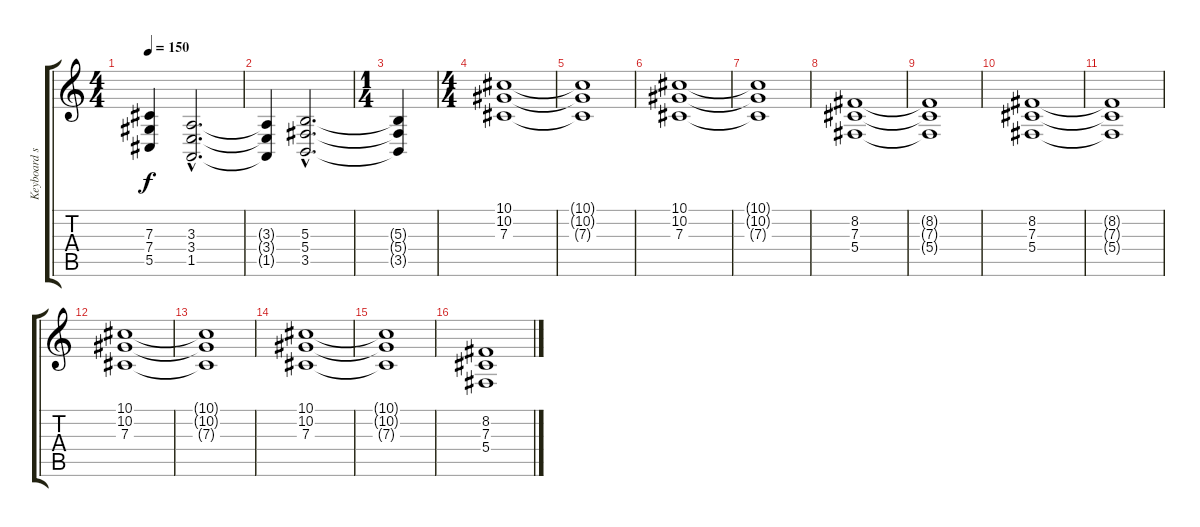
\track ("Keyboard strings" "Keyboard s") {instrument stringensemble1}
\staff {score tabs}
\tuning (Eb4 Bb3 Gb3 Db3 Ab2 Eb2) {hide}
\ts (4 4)
\tempo 150
\clef g2
\ks c
(7.3{t} 7.4{t} 5.5{t}).4{dy f} (3.3{hac} 3.4{hac} 1.5{hac}).2{d} |
(3.3{t} 3.4{t} 1.5{t}).4 (5.3{hac} 5.4{hac} 3.5{hac}).2{d} |
\ts (1 4)
(5.3{t} 5.4{t} 3.5{t}).4 |
\ts (4 4)
(10.1 10.2 7.3).1{volume 10} |
(10.1{t} 10.2{t} 7.3{t}).1 |
(10.1 10.2 7.3).1{volume 10} |
(10.1{t} 10.2{t} 7.3{t}).1 |
(8.2 7.3 5.4).1 |
(8.2{t} 7.3{t} 5.4{t}).1 |
(8.2 7.3 5.4).1 |
(8.2{t} 7.3{t} 5.4{t}).1 |
(10.1 10.2 7.3).1{volume 10} |
(10.1{t} 10.2{t} 7.3{t}).1 |
(10.1 10.2 7.3).1{volume 10} |
(10.1{t} 10.2{t} 7.3{t}).1 |
(8.2 7.3 5.4).1
